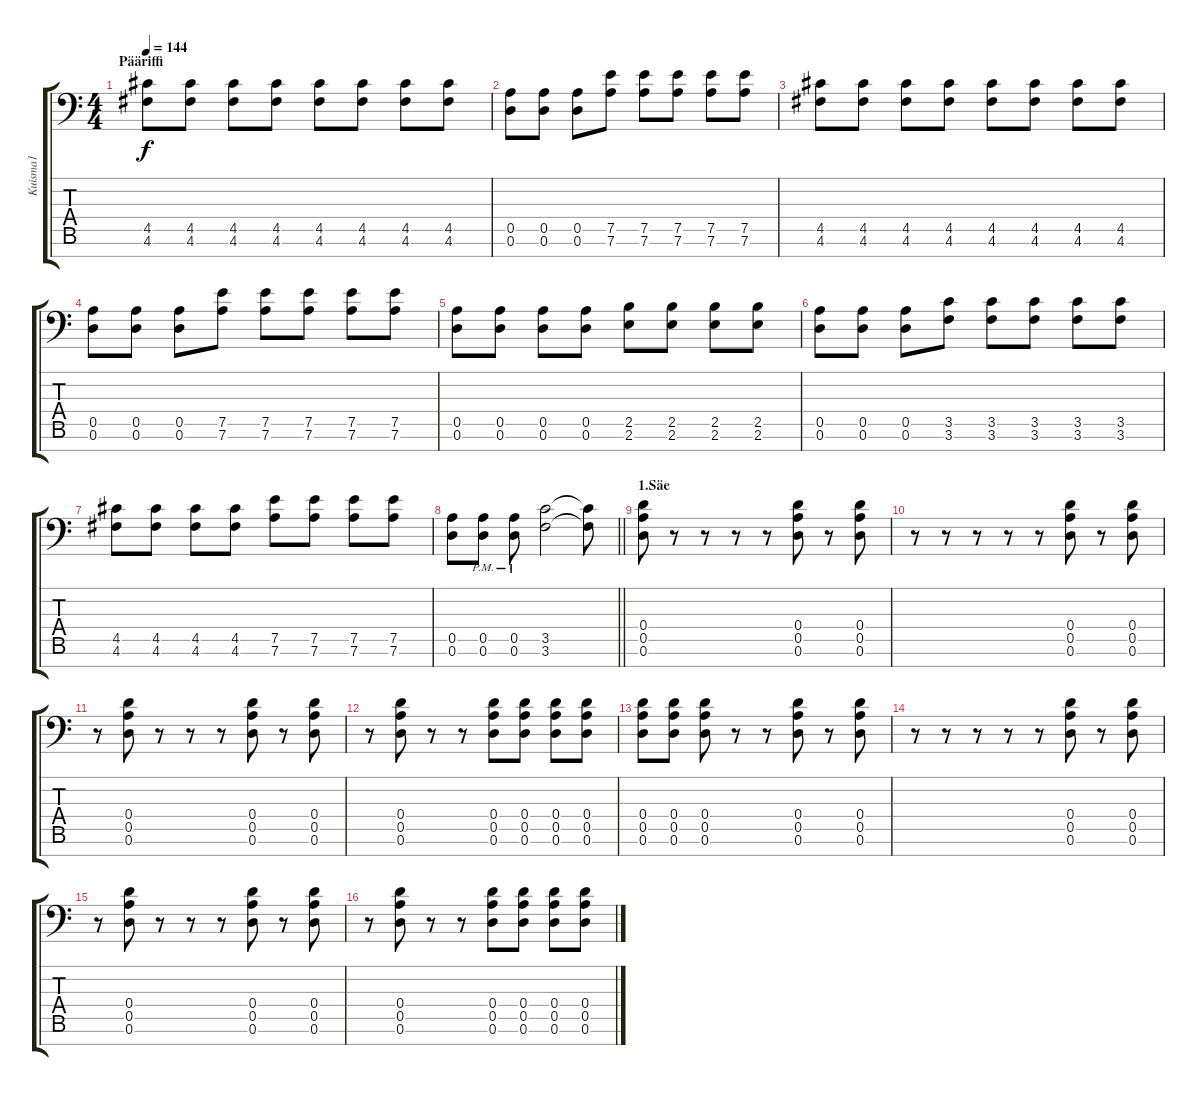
\track ("Kuisma1" "Kuisma1") {instrument distortionguitar}
\staff {score tabs}
\tuning (E4 B3 G3 D3 A2 D2 A1) {hide}
\ts (4 4)
\section ("" "Pääriffi")
\tempo 144
\clef f4
\ks c
(4.5 4.6).8{dy f instrument distortionguitar} (4.5 4.6).8 (4.5 4.6).8 (4.5 4.6).8 (4.5 4.6).8 (4.5 4.6).8 (4.5 4.6).8 (4.5 4.6).8 |
(0.5 0.6).8 (0.5 0.6).8 (0.5 0.6).8 (7.5 7.6).8 (7.5 7.6).8 (7.5 7.6).8 (7.5 7.6).8 (7.5 7.6).8 |
(4.5 4.6).8 (4.5 4.6).8 (4.5 4.6).8 (4.5 4.6).8 (4.5 4.6).8 (4.5 4.6).8 (4.5 4.6).8 (4.5 4.6).8 |
(0.5 0.6).8 (0.5 0.6).8 (0.5 0.6).8 (7.5 7.6).8 (7.5 7.6).8 (7.5 7.6).8 (7.5 7.6).8 (7.5 7.6).8 |
(0.5 0.6).8 (0.5 0.6).8 (0.5 0.6).8 (0.5 0.6).8 (2.5 2.6).8 (2.5 2.6).8 (2.5 2.6).8 (2.5 2.6).8 |
(0.5 0.6).8 (0.5 0.6).8 (0.5 0.6).8 (3.5 3.6).8 (3.5 3.6).8 (3.5 3.6).8 (3.5 3.6).8 (3.5 3.6).8 |
(4.5 4.6).8 (4.5 4.6).8 (4.5 4.6).8 (4.5 4.6).8 (7.5 7.6).8 (7.5 7.6).8 (7.5 7.6).8 (7.5 7.6).8 |
\barLineRight lightlight
(0.5 0.6).8 (0.5{pm} 0.6{pm}).8 (0.5{pm} 0.6{pm}).8 (3.5 3.6).2 (3.5{t} 3.6{t}).8 |
\section ("" "1.Säe")
(0.4 0.5 0.6).8 r.8 r.8 r.8 r.8 (0.4 0.5 0.6).8 r.8 (0.4 0.5 0.6).8 |
r.8 r.8 r.8 r.8 r.8 (0.4 0.5 0.6).8 r.8 (0.4 0.5 0.6).8 |
r.8 (0.4 0.5 0.6).8 r.8 r.8 r.8 (0.4 0.5 0.6).8 r.8 (0.4 0.5 0.6).8 |
r.8 (0.4 0.5 0.6).8 r.8 r.8 (0.4 0.5 0.6).8 (0.4 0.5 0.6).8 (0.4 0.5 0.6).8 (0.4 0.5 0.6).8 |
(0.4 0.5 0.6).8 (0.4 0.5 0.6).8 (0.4 0.5 0.6).8 r.8 r.8 (0.4 0.5 0.6).8 r.8 (0.4 0.5 0.6).8 |
r.8 r.8 r.8 r.8 r.8 (0.4 0.5 0.6).8 r.8 (0.4 0.5 0.6).8 |
r.8 (0.4 0.5 0.6).8 r.8 r.8 r.8 (0.4 0.5 0.6).8 r.8 (0.4 0.5 0.6).8 |
r.8 (0.4 0.5 0.6).8 r.8 r.8 (0.4 0.5 0.6).8 (0.4 0.5 0.6).8 (0.4 0.5 0.6).8 (0.4 0.5 0.6).8
